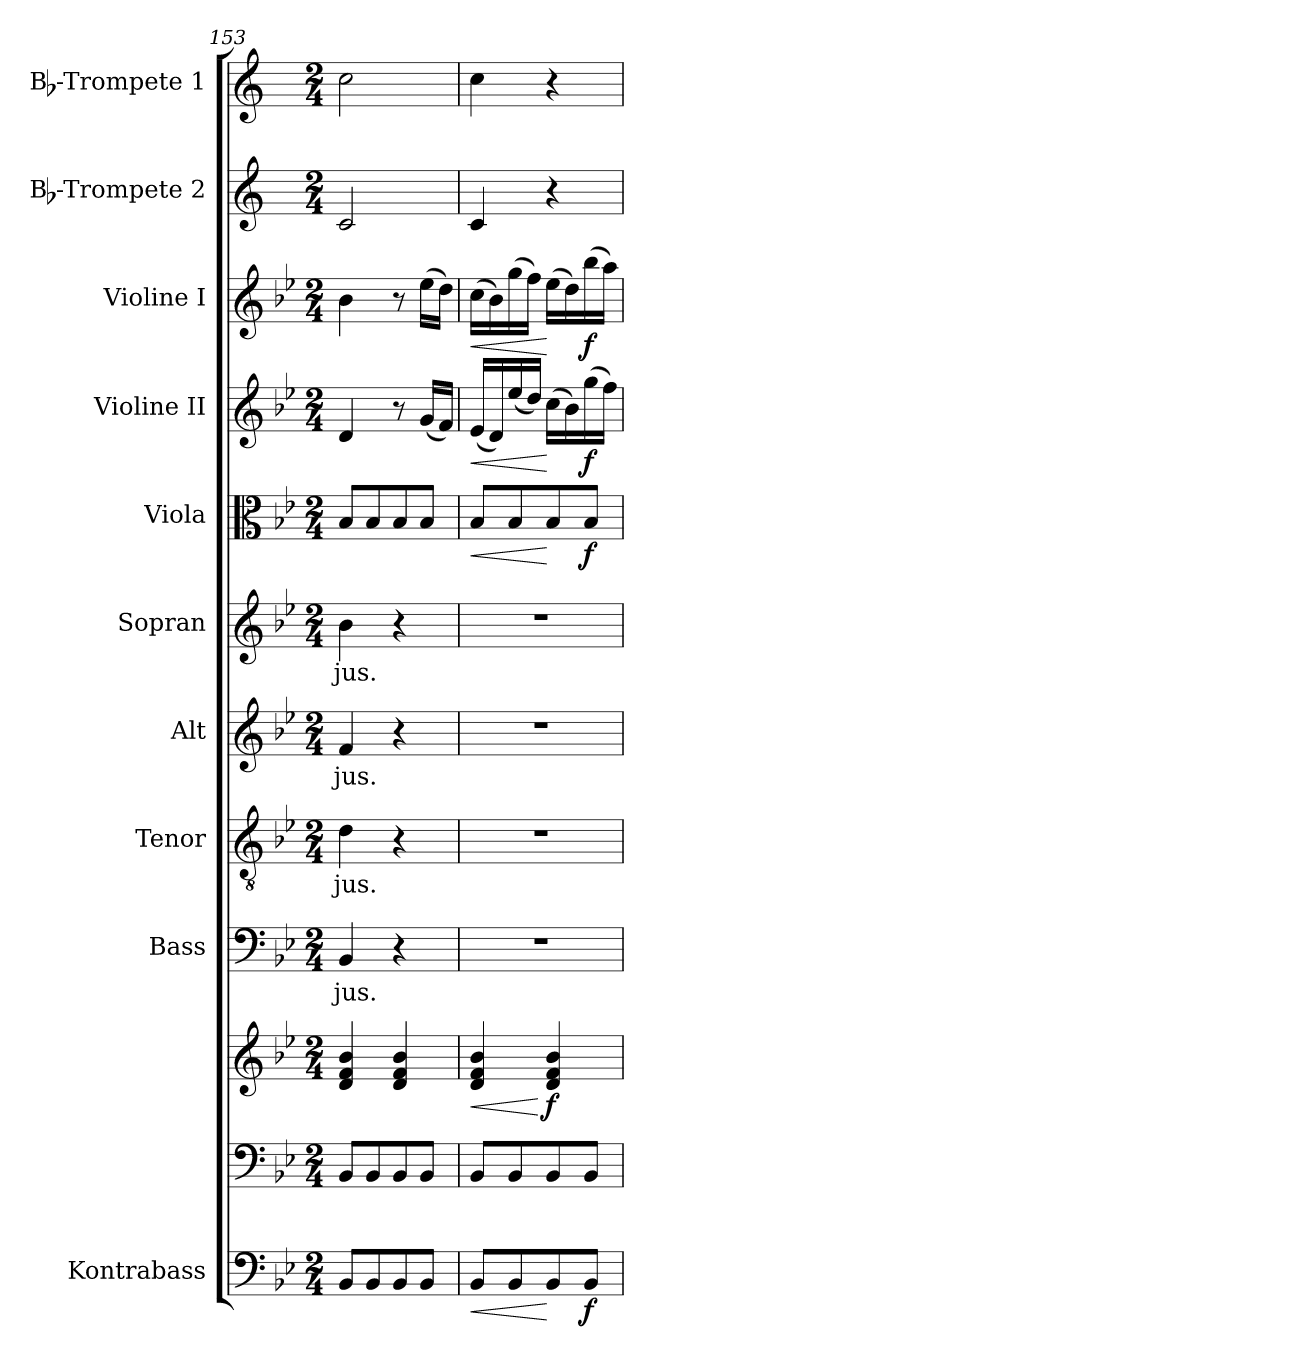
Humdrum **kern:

**kern	**dynam	**kern	**kern	**dynam	**kern	**text	**kern	**text	**kern	**text	**kern	**text	**kern	**dynam	**kern	**dynam	**kern	**dynam	**kern	**kern
*part11	*part11	*part10	*part10	*part10	*part9	*part9	*part8	*part8	*part7	*part7	*part6	*part6	*part5	*part5	*part4	*part4	*part3	*part3	*part2	*part1
*staff12	*staff12	*staff11	*staff10	*staff10/11	*staff9	*staff9	*staff8	*staff8	*staff7	*staff7	*staff6	*staff6	*staff5	*staff5	*staff4	*staff4	*staff3	*staff3	*staff2	*staff1
*I"Kontrabass	*	*	*	*	*I"Bass	*	*I"Tenor	*	*I"Alt	*	*I"Sopran	*	*I"Viola	*	*I"Violine II	*	*I"Violine I	*	*I"Bb-Trompete 2	*I"Bb-Trompete 1
*I'Kb.	*	*	*	*	*I'B.	*	*I'T.	*	*I'A.	*	*I'S.	*	*I'Vla.	*	*I'Vl. II	*	*I'Vl. I	*	*I'Bb Trp. 2	*I'Bb Trp. 1
*clefF4	*	*clefF4	*clefG2	*	*clefF4	*	*clefGv2	*	*clefG2	*	*clefG2	*	*clefC3	*	*clefG2	*	*clefG2	*	*clefG2	*clefG2
*ITrd7c12	*	*	*	*	*	*	*	*	*	*	*	*	*	*	*	*	*	*	*ITrd1c2	*ITrd1c2
*k[b-e-]	*	*k[b-e-]	*k[b-e-]	*	*k[b-e-]	*	*k[b-e-]	*	*k[b-e-]	*	*k[b-e-]	*	*k[b-e-]	*	*k[b-e-]	*	*k[b-e-]	*	*k[b-e-]	*k[b-e-]
*B-:	*	*B-:	*B-:	*	*B-:	*	*B-:	*	*B-:	*	*B-:	*	*B-:	*	*B-:	*	*B-:	*	*B-:	*B-:
*M2/4	*	*M2/4	*M2/4	*	*M2/4	*	*M2/4	*	*M2/4	*	*M2/4	*	*M2/4	*	*M2/4	*	*M2/4	*	*M2/4	*M2/4
=153	=153	=153	=153	=153	=153	=153	=153	=153	=153	=153	=153	=153	=153	=153	=153	=153	=153	=153	=153	=153
!	!	!	!	!	!	!LO:LY:b	!	!LO:LY:b	!	!LO:LY:b	!	!LO:LY:b	!	!	!	!	!	!	!	!
8BBB-/L	.	8BB-/L	4d/ 4f/ 4b-/	.	4BB-/	-jus.	4d\	-jus.	4f/	-jus.	4b-\	-jus.	8B-/L	.	4d/	.	4b-\	.	2B-/	2b-\
8BBB-/	.	8BB-/	.	.	.	.	.	.	.	.	.	.	8B-/	.	.	.	.	.	.	.
8BBB-/	.	8BB-/	4d/ 4f/ 4b-/	.	4r	.	4r	.	4r	.	4r	.	8B-/	.	8r	.	8r	.	.	.
8BBB-/J	.	8BB-/J	.	.	.	.	.	.	.	.	.	.	8B-/J	.	(<16g/LL	.	(>16ee-\LL	.	.	.
.	.	.	.	.	.	.	.	.	.	.	.	.	.	.	16f/JJ)	.	16dd\JJ)	.	.	.
=154	=154	=154	=154	=154	=154	=154	=154	=154	=154	=154	=154	=154	=154	=154	=154	=154	=154	=154	=154	=154
!	!LO:HP:b	!	!	!LO:HP:b	!	!	!	!	!	!	!	!	!	!LO:HP:b	!	!LO:HP:b	!	!LO:HP:b	!	!
8BBB-/L	<	8BB-/L	4d/ 4f/ 4b-/	<	2r	.	2r	.	2r	.	2r	.	8B-/L	<	(<16e-/LL	<	(>16cc\LL	<	4B-/	4b-\
.	.	.	.	.	.	.	.	.	.	.	.	.	.	.	16d/)	.	16b-\)	.	.	.
8BBB-/	.	8BB-/	.	.	.	.	.	.	.	.	.	.	8B-/	.	(<16ee-/	.	(>16gg\	.	.	.
.	.	.	.	.	.	.	.	.	.	.	.	.	.	.	16dd/JJ)	.	16ff\JJ)	.	.	.
!	!	!	!	!LO:DY:n=1:b	!	!	!	!	!	!	!	!	!	!	!	!	!	!	!	!
8BBB-/	[	8BB-/	4d/ 4f/ 4b-/	[ f	.	.	.	.	.	.	.	.	8B-/	[	(>16cc\LL	[	(>16ee-\LL	[	4r	4r
.	.	.	.	.	.	.	.	.	.	.	.	.	.	.	16b-\)	.	16dd\)	.	.	.
!	!LO:DY:b	!	!	!	!	!	!	!	!	!	!	!	!	!LO:DY:b	!	!LO:DY:b	!	!LO:DY:b	!	!
8BBB-/J	f	8BB-/J	.	.	.	.	.	.	.	.	.	.	8B-/J	f	(>16gg\	f	(>16bb-\	f	.	.
.	.	.	.	.	.	.	.	.	.	.	.	.	.	.	16ff\JJ)	.	16aa\JJ)	.	.	.
=	=	=	=	=	=	=	=	=	=	=	=	=	=	=	=	=	=	=	=	=
*-	*-	*-	*-	*-	*-	*-	*-	*-	*-	*-	*-	*-	*-	*-	*-	*-	*-	*-	*-	*-
